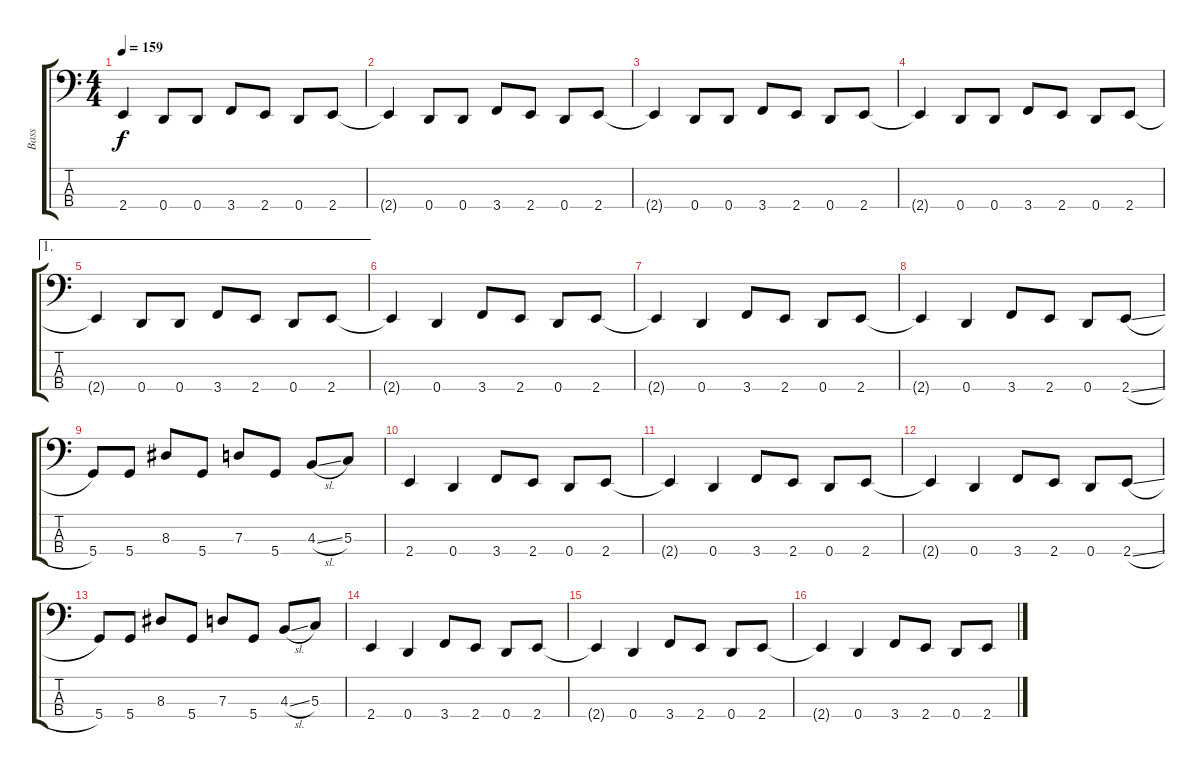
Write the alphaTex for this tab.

\track ("Bass" "Bass") {instrument electricbasspick}
\staff {score tabs}
\tuning (F2 C2 G1 D1) {hide}
\ts (4 4)
\tempo 159
\clef f4
\ks c
2.4{t}.4{dy f} 0.4.8 0.4.8 3.4.8 2.4.8 0.4.8 2.4.8 |
2.4{t}.4 0.4.8 0.4.8 3.4.8 2.4.8 0.4.8 2.4.8 |
2.4{t}.4 0.4.8 0.4.8 3.4.8 2.4.8 0.4.8 2.4.8 |
2.4{t}.4 0.4.8 0.4.8 3.4.8 2.4.8 0.4.8 2.4.8 |
\ae 1
2.4{t}.4 0.4.8 0.4.8 3.4.8 2.4.8 0.4.8 2.4.8 |
2.4{t}.4 0.4.4 3.4.8 2.4.8 0.4.8 2.4.8 |
2.4{t}.4 0.4.4 3.4.8 2.4.8 0.4.8 2.4.8 |
2.4{t}.4 0.4.4 3.4.8 2.4.8 0.4.8 2.4{sl}.8 |
5.4.8 5.4.8 8.3.8 5.4.8 7.3.8 5.4.8 4.3{sl}.8 5.3.8 |
2.4.4 0.4.4 3.4.8 2.4.8 0.4.8 2.4.8 |
2.4{t}.4 0.4.4 3.4.8 2.4.8 0.4.8 2.4.8 |
2.4{t}.4 0.4.4 3.4.8 2.4.8 0.4.8 2.4{sl}.8 |
5.4.8 5.4.8 8.3.8 5.4.8 7.3.8 5.4.8 4.3{sl}.8 5.3.8 |
2.4.4 0.4.4 3.4.8 2.4.8 0.4.8 2.4.8 |
2.4{t}.4 0.4.4 3.4.8 2.4.8 0.4.8 2.4.8 |
2.4{t}.4 0.4.4 3.4.8 2.4.8 0.4.8 2.4{sl}.8
